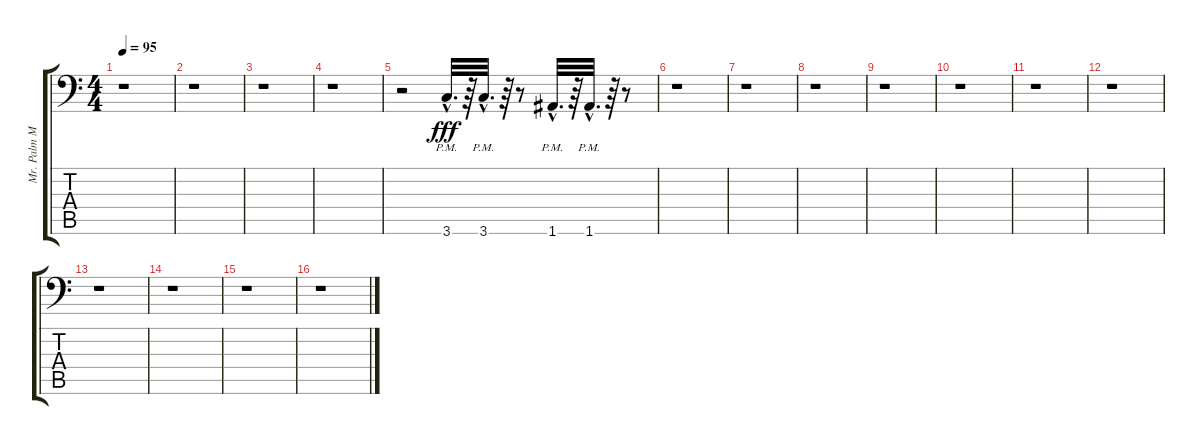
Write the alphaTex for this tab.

\track ("Mr. Palm Mute" "Mr. Palm M") {instrument distortionguitar}
\staff {score tabs}
\tuning (E4 A3 E3 A2 A2 A1) {hide}
\ts (4 4)
\tempo 95
\clef f4
\ks c
r.1{dy fff} |
r.1 |
r.1 |
r.1 |
r.2 3.6{hac pm}.32{d} r.64 3.6{hac pm}.32{d} r.64 r.8 1.6{hac pm}.32{d} r.64 1.6{hac pm}.32{d} r.64 r.8 |
r.1 |
r.1 |
r.1 |
r.1 |
r.1 |
r.1 |
r.1 |
r.1 |
r.1 |
r.1 |
r.1
